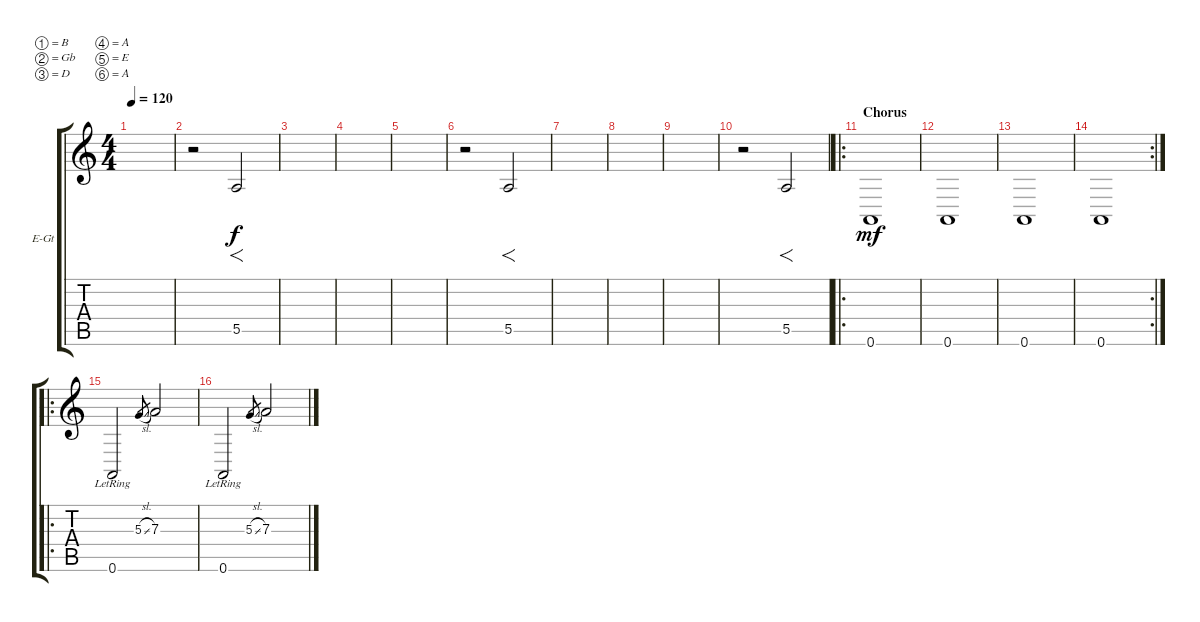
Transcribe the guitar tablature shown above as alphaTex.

\bracketExtendMode groupsimilarinstruments
\firstSystemTrackNameOrientation horizontal
\otherSystemsTrackNameOrientation horizontal
\track ("Rhythm Guitar" "E-Gt") {instrument distortionguitar}
\staff {score tabs}
\tuning (B3 Gb3 D3 A2 E2 A1)
\ts (4 4)
\tempo 120
\clef g2
\ks c
|
r.2 5.5.2{f} |
|
|
|
r.2 5.5.2{f} |
|
|
|
r.2 5.5.2{f} |
\ro
\section ("" "Chorus")
0.6.1{dy mf} |
0.6.1 |
0.6.1 |
\rc 2
0.6.1 |
\ro
0.6{lr}.2 5.3{sl}.8{gr} 7.3.2 |
0.6{lr}.2 5.3{sl}.8{gr} 7.3.2
